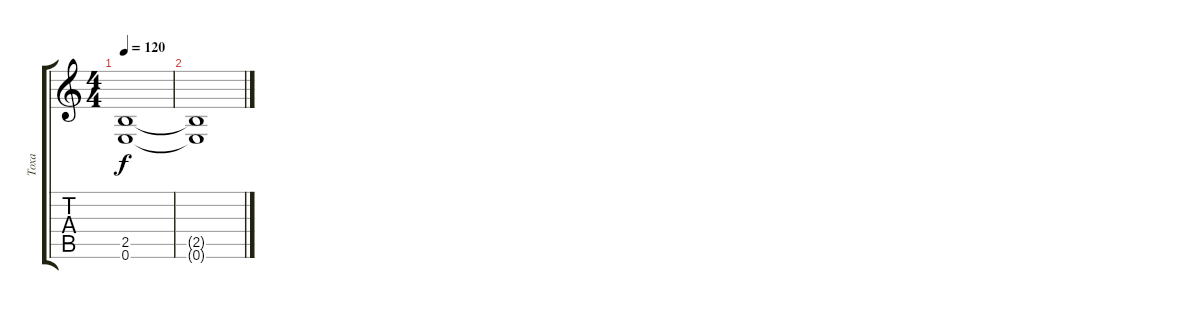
\track ("Тоха" "Тоха") {instrument distortionguitar}
\staff {score tabs}
\tuning (E4 B3 G3 D3 A2 E2) {hide}
\ts (4 4)
\tempo 120
\clef g2
\ks c
(2.5{t} 0.6{t}).1{dy f} |
(2.5{t} 0.6{t}).1
